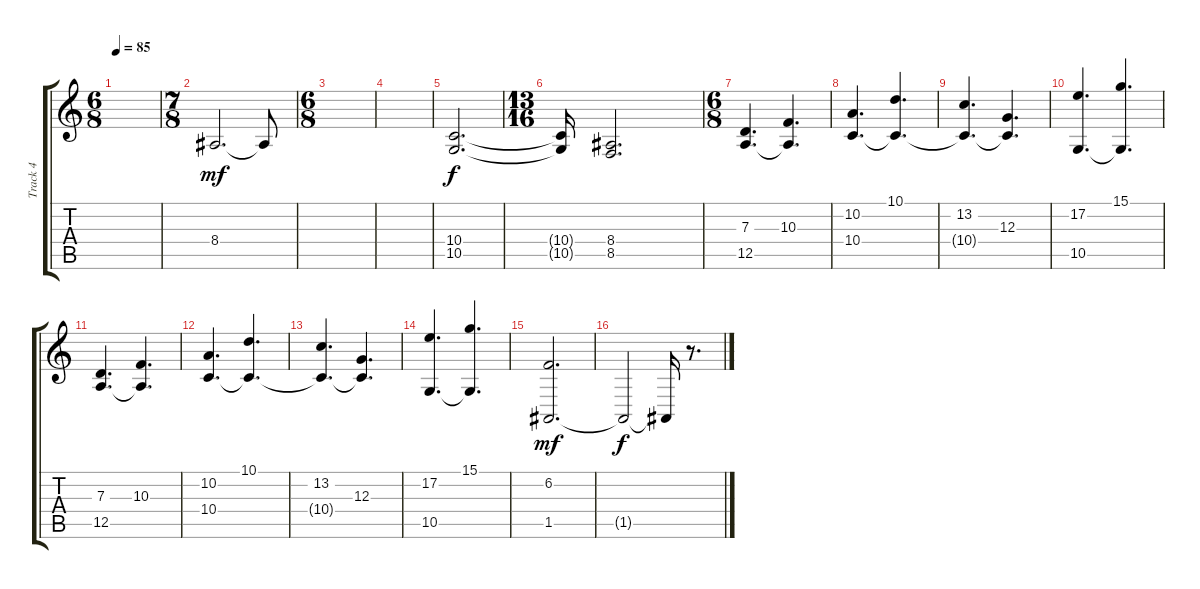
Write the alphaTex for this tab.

\track ("Track 4" "Track 4") {instrument stringensemble1}
\staff {score tabs}
\tuning (E4 B3 G3 D3 A2 E2) {hide}
\ts (6 8)
\tempo 85
\clef g2
\ks c
|
\ts (7 8)
8.4.2{d dy mf} 8.4{t}.8 |
\ts (6 8)
|
|
(10.4 10.5).2{d dy f volume 13} |
\ts (13 16)
(10.4{t} 10.5{t}).16 (8.4 8.5).2{d} |
\ts (6 8)
(7.3 12.5).4{d} (10.3 12.5{t}).4{d} |
(10.2 10.4).4{d} (10.1 10.4{t}).4{d} |
(13.2 10.4{t}).4{d} (12.3 10.4{t}).4{d} |
(17.2 10.5).4{d} (15.1 10.5{t}).4{d} |
(7.3 12.5).4{d} (10.3 12.5{t}).4{d} |
(10.2 10.4).4{d} (10.1 10.4{t}).4{d} |
(13.2 10.4{t}).4{d} (12.3 10.4{t}).4{d} |
(17.2 10.5).4{d} (15.1 10.5{t}).4{d} |
(6.2 1.5).2{d dy mf} |
1.5{t}.2{dy f} 1.5{t}.16 r.8{d}
